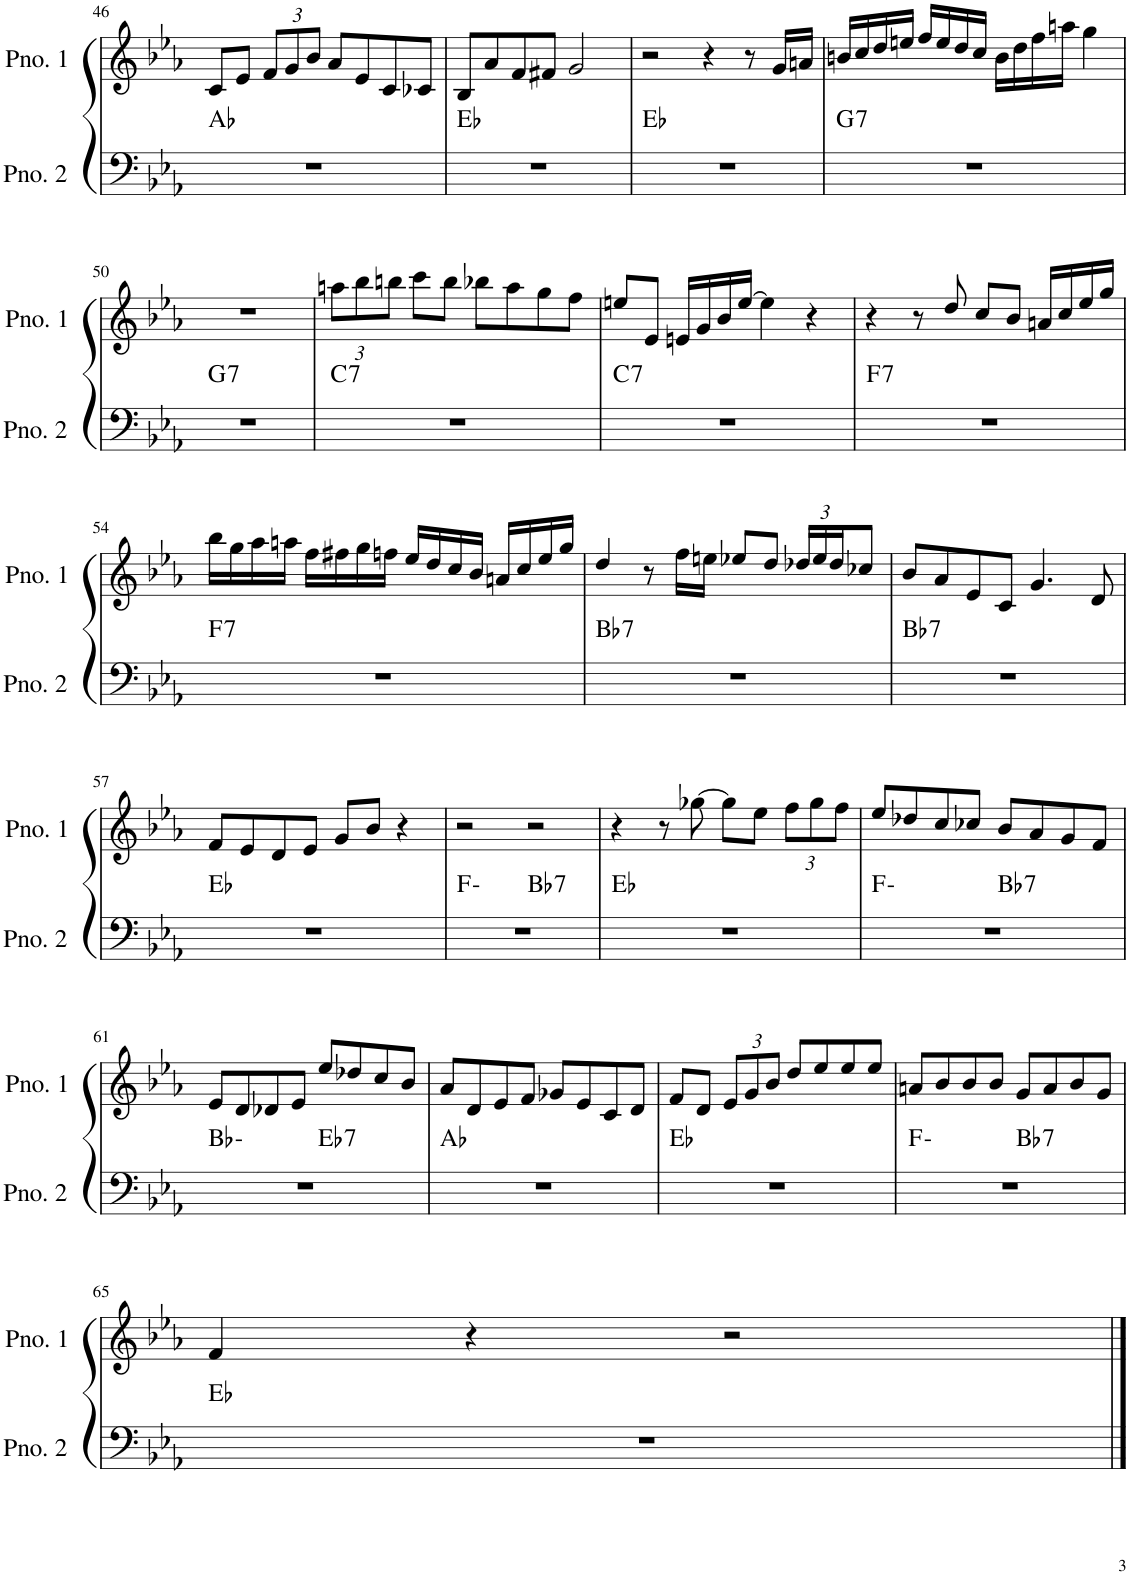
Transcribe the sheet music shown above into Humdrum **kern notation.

**kern	**harte	**kern
*part2	*part2	*part1
*staff2	*	*staff1
*I"ピアノ 2	*	*I"ピアノ 1
!!LO:PB:g=z
*clefF4	*	*clefG2
*k[b-e-a-]	*	*k[b-e-a-]
*M4/4	*	*M4/4
=46	=46	=46
1r	Ab:maj	8c/L
.	.	8e-/J
*	*	*Xbrackettup
.	.	12f/L
.	.	12g/
.	.	12b-/J
.	.	8a-/L
.	.	8e-/
.	.	8c/
.	.	8c-X/J
=47	=47	=47
1r	Eb:maj	8B-/L
.	.	8a-/
.	.	8f/
.	.	8f#X/J
.	.	2g/
=48	=48	=48
1r	Eb:maj	2r
.	.	4r
.	.	8r
.	.	16g/LL
.	.	16an/JJ
=49	=49	=49
!	!LO:H:kt=7	!
1r	G:7	16bn/LL
.	.	16cc/
.	.	16dd/
.	.	16een/JJ
.	.	16ff/LL
.	.	16ee/
.	.	16dd/
.	.	16cc/JJ
.	.	16b\LL
.	.	16dd\
.	.	16ff\
.	.	16aan\JJ
.	.	4gg\
!!LO:LB:g=z
=50	=50	=50
!	!LO:H:kt=7	!
1r	G:7	1r
=51	=51	=51
!	!LO:H:kt=7	!
1r	C:7	12aan\L
.	.	12bb-\
.	.	12bbn\J
.	.	8ccc\L
.	.	8bb\J
.	.	8bb-X\L
.	.	8aa\
.	.	8gg\
.	.	8ff\J
=52	=52	=52
!	!LO:H:kt=7	!
1r	C:7	8een/L
.	.	8e-/J
.	.	16en/LL
.	.	16g/
.	.	16b-/
.	.	[16ee/JJ
.	.	4ee\]
.	.	4r
=53	=53	=53
!	!LO:H:kt=7	!
1r	F:7	4r
.	.	8r
.	.	8dd/
.	.	8cc/L
.	.	8b-/J
.	.	16an/LL
.	.	16cc/
.	.	16ee-/
.	.	16gg/JJ
!!LO:LB:g=z
=54	=54	=54
!	!LO:H:kt=7	!
1r	F:7	16bb-\LL
.	.	16gg\
.	.	16aa-\
.	.	16aan\JJ
.	.	16ff\LL
.	.	16ff#X\
.	.	16gg\
.	.	16ffn\JJ
.	.	16ee-/LL
.	.	16dd/
.	.	16cc/
.	.	16b-/JJ
.	.	16an/LL
.	.	16cc/
.	.	16ee-/
.	.	16gg/JJ
=55	=55	=55
!	!LO:H:kt=7	!
1r	Bb:7	4dd/
.	.	8r
.	.	16ff\LL
.	.	16een\JJ
.	.	8ee-X/L
.	.	8dd/J
.	.	24dd-X/LL
.	.	24ee-/
.	.	24dd-/J
.	.	8cc-X/J
=56	=56	=56
!	!LO:H:kt=7	!
1r	Bb:7	8b-/L
.	.	8a-/
.	.	8e-/
.	.	8c/J
.	.	4.g/
.	.	8d/
!!LO:LB:g=z
=57	=57	=57
1r	Eb:maj	8f/L
.	.	8e-/
.	.	8d/
.	.	8e-/J
.	.	8g/L
.	.	8b-/J
.	.	4r
=58	=58	=58
*^	*	*
1r	2ryy	F:min	2r
!	!	!LO:H:kt=7	!
.	2ryy	Bb:7	2r
*v	*v	*	*
=59	=59	=59
1r	Eb:maj	4r
.	.	8r
.	.	[8gg-X\
.	.	8gg-\L]
.	.	8ee-\J
.	.	12ff\L
.	.	12gg-\
.	.	12ff\J
=60	=60	=60
*^	*	*
1r	2ryy	F:min	8ee-/L
.	.	.	8dd-X/
.	.	.	8cc/
.	.	.	8cc-X/J
!	!	!LO:H:kt=7	!
.	2ryy	Bb:7	8b-/L
.	.	.	8a-/
.	.	.	8g/
.	.	.	8f/J
!!LO:LB:g=z
=61	=61	=61	=61
1r	2ryy	Bb:min	8e-/L
.	.	.	8d/
.	.	.	8d-X/
.	.	.	8e-/J
!	!	!LO:H:kt=7	!
.	2ryy	Eb:7	8ee-/L
.	.	.	8dd-X/
.	.	.	8cc/
.	.	.	8b-/J
*v	*v	*	*
=62	=62	=62
1r	Ab:maj	8a-/L
.	.	8d/
.	.	8e-/
.	.	8f/J
.	.	8g-X/L
.	.	8e-/
.	.	8c/
.	.	8d/J
=63	=63	=63
1r	Eb:maj	8f/L
.	.	8d/J
.	.	12e-/L
.	.	12g/
.	.	12b-/J
.	.	8dd/L
.	.	8ee-/
.	.	8ee-/
.	.	8ee-/J
=64	=64	=64
*^	*	*
1r	2ryy	F:min	8an/L
.	.	.	8b-/
.	.	.	8b-/
.	.	.	8b-/J
!	!	!LO:H:kt=7	!
.	2ryy	Bb:7	8g/L
.	.	.	8a/
.	.	.	8b-/
.	.	.	8g/J
*v	*v	*	*
!!LO:LB:g=z
=65	=65	=65
1r	Eb:maj	4f/
.	.	4r
.	.	2r
==	==	==
*-	*-	*-
